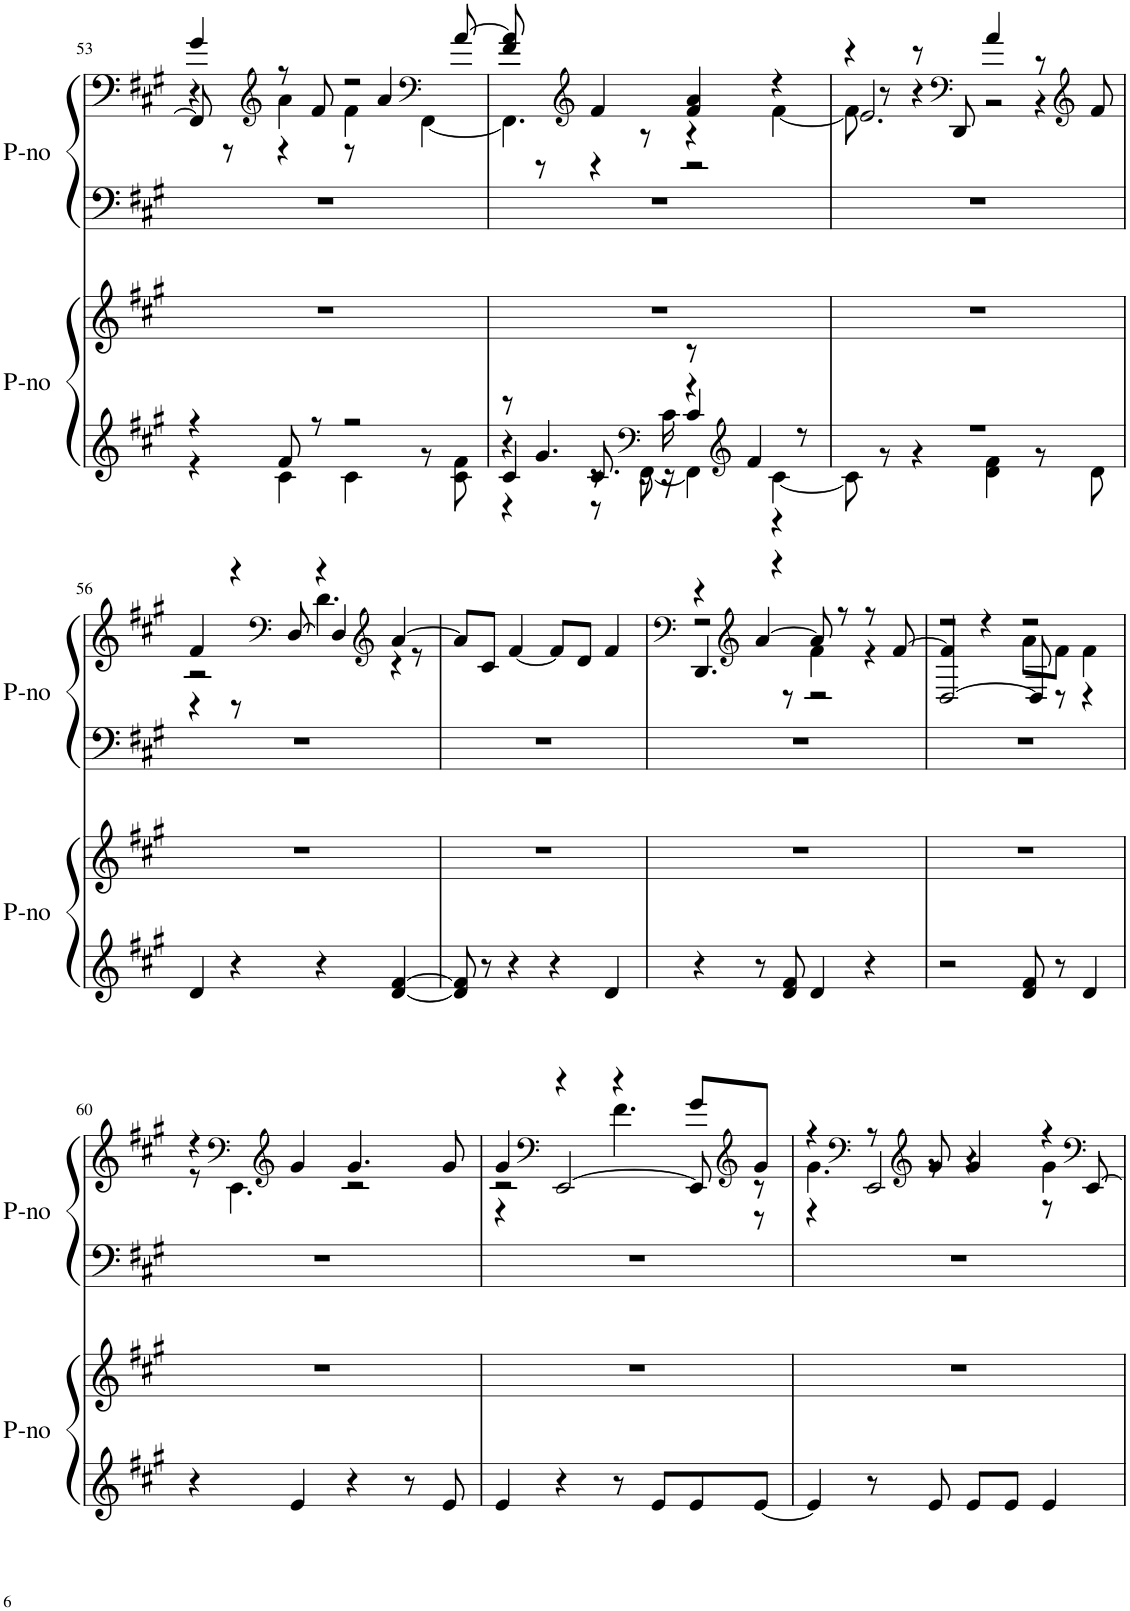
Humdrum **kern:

**kern	**kern	**kern	**kern
*part2	*part2	*part1	*part1
*staff4	*staff3	*staff2	*staff1
*I"Piano	*	*I"Piano	*
*I'P-no	*	*I'P-no	*
!!LO:PB:g=z
*clefG2	*clefG2	*clefF4	*clefF4
*k[f#c#g#]	*k[f#c#g#]	*k[f#c#g#]	*k[f#c#g#]
*M4/4	*M4/4	*M4/4	*M4/4
=53	=53	=53	=53
*^	*	*	*^
*	*	*	*	*	*^
4r	4r	1r	1r	4g#/	4r	8FF#/]
.	.	.	.	.	.	8r
*	*	*	*	*clefG2	*	*
8f#/	4c#\	.	.	8r	4a\	4r
8r	.	.	.	8f#/	.	.
2r	4c#\	.	.	2r	4f#\	8r
.	.	.	.	.	.	4a/
*	*	*	*	*clefF4	*	*
.	8r	.	.	.	[4FF#\	.
.	8c#\ 8f#\	.	.	.	.	[8a/
=54	=54	=54	=54	=54	=54	=54
*^	*^	*	*	*	*	*
8r	4r	4c#/	4r	1r	1r	4f#/	4.FF#\]	8a/]
4.g#/	.	.	.	.	.	.	.	8r
*	*	*	*	*	*	*clefG2	*	*
.	8r	8.c#/	8r	.	.	4f#/	.	4r
*clefF4	*	*	*	*	*	*	*	*
.	16r	.	[8FF#\	.	.	.	8r	.
.	16c#\	16r	.	.	.	.	.	.
8r	4r	4c#/	4FF#\]	.	.	4f#/ 4a/	4r	2r
*clefG2	*	*	*	*	*	*	*	*
4f#/	.	.	.	.	.	.	.	.
.	[4c#\	4r	4r	.	.	4r	[4f#\	.
8r	.	.	.	.	.	.	.	.
*	*v	*v	*v	*	*	*	*	*
=55	=55	=55	=55	=55	=55	=55
1r	8c#\]	1r	1r	4r	8f#\]	2.e/
.	8r	.	.	.	8r	.
.	4r	.	.	8r	4r	.
*	*	*	*	*clefF4	*	*
.	.	.	.	8DD/	.	.
.	4d\ 4f#\	.	.	4a/	2r	.
.	8r	.	.	8r	.	4r
*	*	*	*	*clefG2	*	*
.	8d\	.	.	8f#/	.	.
*v	*v	*	*	*	*	*
!!LO:LB:g=z	!!	!!
=56	=56	=56	=56	=56	=56
4d/	1r	1r	4f#/	2r	4r
4r	.	.	4r	.	8r
*	*	*	*clefF4	*	*
.	.	.	.	.	[8D/
4r	.	.	4r	4.d\	4D/]
*	*	*	*clefG2	*	*
[4d/ [4f#/	.	.	[4a/	.	4r
.	.	.	.	8r	.
*	*	*	*v	*v	*v
=57	=57	=57	=57
8d/] 8f#/]	1r	1r	8a/L]
8r	.	.	8c#/J
4r	.	.	[4f#/
4r	.	.	8f#/L]
.	.	.	8d/J
4d/	.	.	4f#/
=58	=58	=58	=58
*	*	*	*clefF4
*	*	*	*^
*	*	*	*	*^
4r	1r	1r	4r	2r	4.DD/
*	*	*	*clefG2	*	*
8r	.	.	[4a/	.	.
8d/ 8f#/	.	.	.	.	8r
4d/	.	.	8a/]	4f#\	2r
.	.	.	8r	.	.
4r	.	.	8r	4r	.
.	.	.	[8f#/	.	.
=59	=59	=59	=59	=59	=59
2r	1r	1r	4f#/]	2r	[2D/
.	.	.	4r	.	.
8d/ 8f#/	.	.	2r	8a\L	8D/]
8r	.	.	.	8f#\J	8r
4d/	.	.	.	4f#\	4r
*	*	*	*	*v	*v
!!LO:LB:g=z
=60	=60	=60	=60	=60
4r	1r	1r	4r	8r
*	*	*	*clefF4	*
.	.	.	.	4.EE\
*	*	*	*clefG2	*
4e/	.	.	4g#/	.
4r	.	.	4.g#/	2r
8r	.	.	.	.
8e/	.	.	8g#/	.
=61	=61	=61	=61	=61
*	*	*	*	*^
4e/	1r	1r	4g#/	2r	4r
*	*	*	*clefF4	*	*
4r	.	.	4r	.	[2EE/
8r	.	.	4r	4.f#\	.
8e/L	.	.	.	.	.
8e/	.	.	8g#/L	.	8EE/]
*	*	*	*clefG2	*	*
[8e/J	.	.	8g#/J	8r	8r
=62	=62	=62	=62	=62	=62
4e/]	1r	1r	4r	4.g#\	4r
*	*	*	*clefF4	*	*
8r	.	.	8r	.	2EE/
*	*	*	*clefG2	*	*
8e/	.	.	8g#/	8r	.
8e/L	.	.	4g#/	4r	.
8e/J	.	.	.	.	.
4e/	.	.	4r	4g#\	8r
*	*	*	*clefF4	*	*
.	.	.	.	.	[8EE/
*	*	*	*v	*v	*v
=	=	=	=
*-	*-	*-	*-
